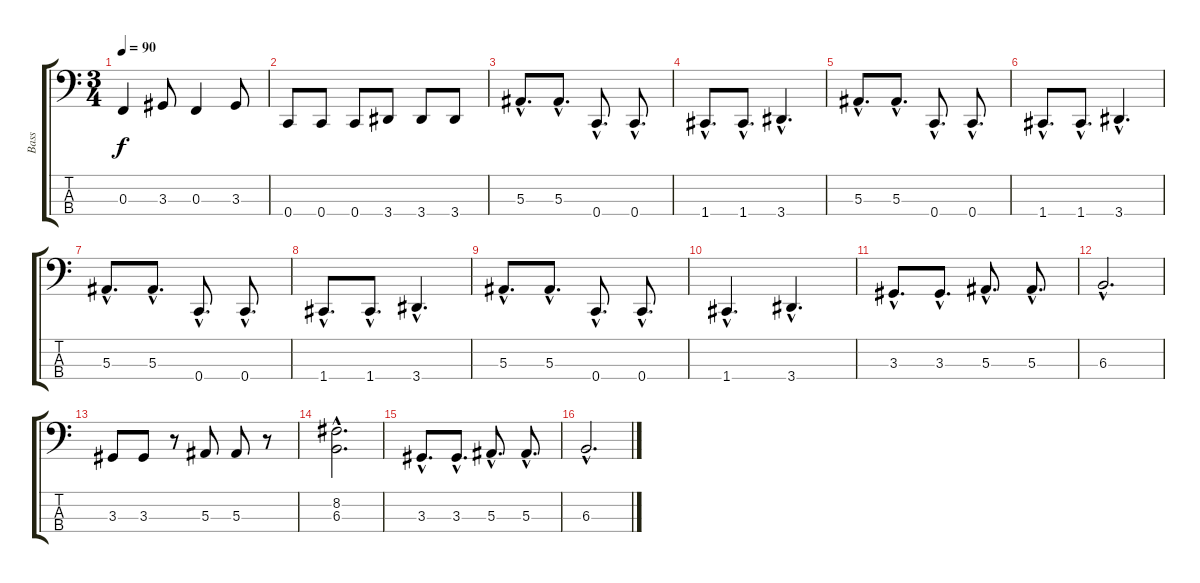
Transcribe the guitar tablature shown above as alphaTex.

\track ("Bass" "Bass") {instrument electricbassfinger}
\staff {score tabs}
\tuning (Eb2 Bb1 F1 C1) {hide}
\ts (3 4)
\tempo 90
\clef f4
\ks c
0.3.4{dy f} 3.3.8 0.3.4 3.3.8 |
0.4.8 0.4.8 0.4.8 3.4.8 3.4.8 3.4.8 |
5.3{hac}.8{d} 5.3{hac}.8{d} 0.4{hac}.8{d} 0.4{hac}.8{d} |
1.4{hac}.8{d} 1.4{hac}.8{d} 3.4{hac}.4{d} |
5.3{hac}.8{d} 5.3{hac}.8{d} 0.4{hac}.8{d} 0.4{hac}.8{d} |
1.4{hac}.8{d} 1.4{hac}.8{d} 3.4{hac}.4{d} |
5.3{hac}.8{d} 5.3{hac}.8{d} 0.4{hac}.8{d} 0.4{hac}.8{d} |
1.4{hac}.8{d} 1.4{hac}.8{d} 3.4{hac}.4{d} |
5.3{hac}.8{d} 5.3{hac}.8{d} 0.4{hac}.8{d} 0.4{hac}.8{d} |
1.4{hac}.4{d} 3.4{hac}.4{d} |
3.3{hac}.8{d} 3.3{hac}.8{d} 5.3{hac}.8{d} 5.3{hac}.8{d} |
6.3{hac}.2{d} |
3.3.8 3.3.8 r.8 5.3.8 5.3.8 r.8 |
(8.2{hac} 6.3{hac}).2{d} |
3.3{hac}.8{d} 3.3{hac}.8{d} 5.3{hac}.8{d} 5.3{hac}.8{d} |
6.3{hac}.2{d}
